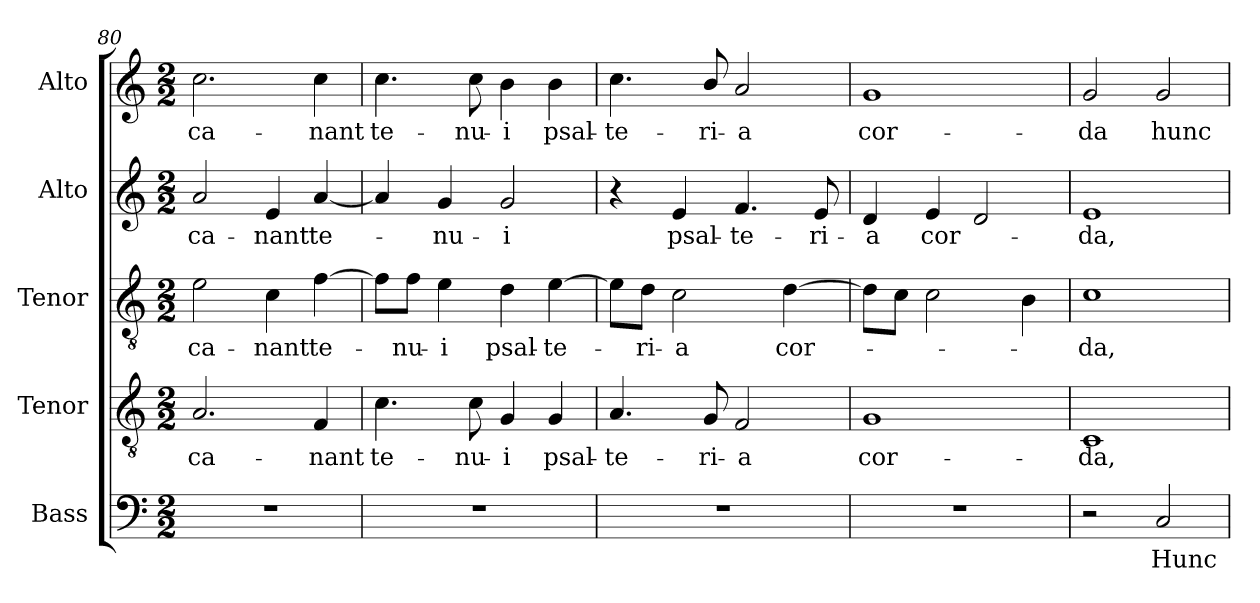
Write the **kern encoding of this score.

**kern	**text	**kern	**text	**kern	**text	**kern	**text	**kern	**text
*part5	*part5	*part4	*part4	*part3	*part3	*part2	*part2	*part1	*part1
*staff5	*staff5	*staff4	*staff4	*staff3	*staff3	*staff2	*staff2	*staff1	*staff1
*I"Bass	*	*I"Tenor	*	*I"Tenor	*	*I"Alto	*	*I"Alto	*
*I'B.	*	*	*	*I'T.	*	*I'A.	*	*I'A.	*
*clefF4	*	*clefGv2	*	*clefGv2	*	*clefG2	*	*clefG2	*
*	*	*ITrd7c12	*	*ITrd7c12	*	*	*	*	*
*k[]	*	*k[]	*	*k[]	*	*k[]	*	*k[]	*
*C:	*	*C:	*	*C:	*	*C:	*	*C:	*
*M2/2	*	*M2/2	*	*M2/2	*	*M2/2	*	*M2/2	*
=80	=80	=80	=80	=80	=80	=80	=80	=80	=80
!	!	!	!LO:LY:b:color=#000000	!	!	!	!	!	!
!	!	!	!	!	!LO:LY:b:color=#000000	!	!	!	!
!	!	!	!	!	!	!	!LO:LY:b:color=#000000	!	!
!	!	!	!	!	!	!	!	!	!LO:LY:b:color=#000000
1r	.	2.AAi/	ca-	2Ei\	ca-	2ai/	ca-	2.cci\	ca-
!	!	!	!	!	!LO:LY:b:color=#000000	!	!	!	!
!	!	!	!	!	!	!	!LO:LY:b:color=#000000	!	!
.	.	.	.	4Ci\	-nant	4ei/	-nant	.	.
!	!	!	!LO:LY:b:color=#000000	!	!	!	!	!	!
!	!	!	!	!	!LO:LY:b:color=#000000	!	!	!	!
!	!	!	!	!	!	!	!LO:LY:b:color=#000000	!	!
!	!	!	!	!	!	!	!	!	!LO:LY:b:color=#000000
.	.	4FFi/	-nant	[4Fi\	te-	[4ai/	te-	4cci\	-nant
=81	=81	=81	=81	=81	=81	=81	=81	=81	=81
!	!	!	!LO:LY:b:color=#000000	!	!	!	!	!	!
!	!	!	!	!	!	!	!	!	!LO:LY:b:color=#000000
1r	.	4.Ci\	te-	8Fi\L]	.	4ai/]	.	4.cci\	te-
!	!	!	!	!	!LO:LY:b:color=#000000	!	!	!	!
.	.	.	.	8Fi\J	-nu-	.	.	.	.
!	!	!	!	!	!LO:LY:b:color=#000000	!	!	!	!
!	!	!	!	!	!	!	!LO:LY:b:color=#000000	!	!
.	.	.	.	4Ei\	-i	4gi/	-nu-	.	.
!	!	!	!LO:LY:b:color=#000000	!	!	!	!	!	!
!	!	!	!	!	!	!	!	!	!LO:LY:b:color=#000000
.	.	8Ci\	-nu-	.	.	.	.	8cci\	-nu-
!	!	!	!LO:LY:b:color=#000000	!	!	!	!	!	!
!	!	!	!	!	!LO:LY:b:color=#000000	!	!	!	!
!	!	!	!	!	!	!	!LO:LY:b:color=#000000	!	!
!	!	!	!	!	!	!	!	!	!LO:LY:b:color=#000000
.	.	4GGi/	-i	4Di\	psal-	2gi/	-i	4bi\	-i
!	!	!	!LO:LY:b:color=#000000	!	!	!	!	!	!
!	!	!	!	!	!LO:LY:b:color=#000000	!	!	!	!
!	!	!	!	!	!	!	!	!	!LO:LY:b:color=#000000
.	.	4GGi/	psal-	[4Ei\	-te-	.	.	4bi\	psal-
=82	=82	=82	=82	=82	=82	=82	=82	=82	=82
!	!	!	!LO:LY:b:color=#000000	!	!	!	!	!	!
!	!	!	!	!	!	!	!	!	!LO:LY:b:color=#000000
1r	.	4.AAi/	-te-	8Ei\L]	.	4r	.	4.cci\	-te-
!	!	!	!	!	!LO:LY:b:color=#000000	!	!	!	!
.	.	.	.	8Di\J	-ri-	.	.	.	.
!	!	!	!	!	!LO:LY:b:color=#000000	!	!	!	!
!	!	!	!	!	!	!	!LO:LY:b:color=#000000	!	!
.	.	.	.	2Ci\	-a	4ei/	psal-	.	.
!	!	!	!LO:LY:b:color=#000000	!	!	!	!	!	!
!	!	!	!	!	!	!	!	!	!LO:LY:b:color=#000000
.	.	8GGi/	-ri-	.	.	.	.	8bi/	-ri-
!	!	!	!LO:LY:b:color=#000000	!	!	!	!	!	!
!	!	!	!	!	!	!	!LO:LY:b:color=#000000	!	!
!	!	!	!	!	!	!	!	!	!LO:LY:b:color=#000000
.	.	2FFi/	-a	.	.	4.fi/	-te-	2ai/	-a
!	!	!	!	!	!LO:LY:b:color=#000000	!	!	!	!
.	.	.	.	[4Di\	cor-	.	.	.	.
!	!	!	!	!	!	!	!LO:LY:b:color=#000000	!	!
.	.	.	.	.	.	8ei/	-ri-	.	.
=83	=83	=83	=83	=83	=83	=83	=83	=83	=83
!	!	!	!LO:LY:b:color=#000000	!	!	!	!	!	!
!	!	!	!	!	!	!	!LO:LY:b:color=#000000	!	!
!	!	!	!	!	!	!	!	!	!LO:LY:b:color=#000000
1r	.	1GGi	cor-	8Di\L]	.	4di/	-a	1gi	cor-
.	.	.	.	8Ci\J	.	.	.	.	.
!	!	!	!	!	!	!	!LO:LY:b:color=#000000	!	!
.	.	.	.	2Ci\	.	4ei/	cor-	.	.
.	.	.	.	.	.	2di/	.	.	.
.	.	.	.	4BBi\	.	.	.	.	.
=84	=84	=84	=84	=84	=84	=84	=84	=84	=84
!	!	!	!LO:LY:b:color=#000000	!	!	!	!	!	!
!	!	!	!	!	!LO:LY:b:color=#000000	!	!	!	!
!	!	!	!	!	!	!	!LO:LY:b:color=#000000	!	!
!	!	!	!	!	!	!	!	!	!LO:LY:b:color=#000000
2r	.	1CCi	-da,	1Ci	-da,	1ei	-da,	2gi/	-da
!	!LO:LY:b:color=#000000	!	!	!	!	!	!	!	!
!	!	!	!	!	!	!	!	!	!LO:LY:b:color=#000000
2Ci/	Hunc	.	.	.	.	.	.	2gi/	hunc
=	=	=	=	=	=	=	=	=	=
*-	*-	*-	*-	*-	*-	*-	*-	*-	*-
